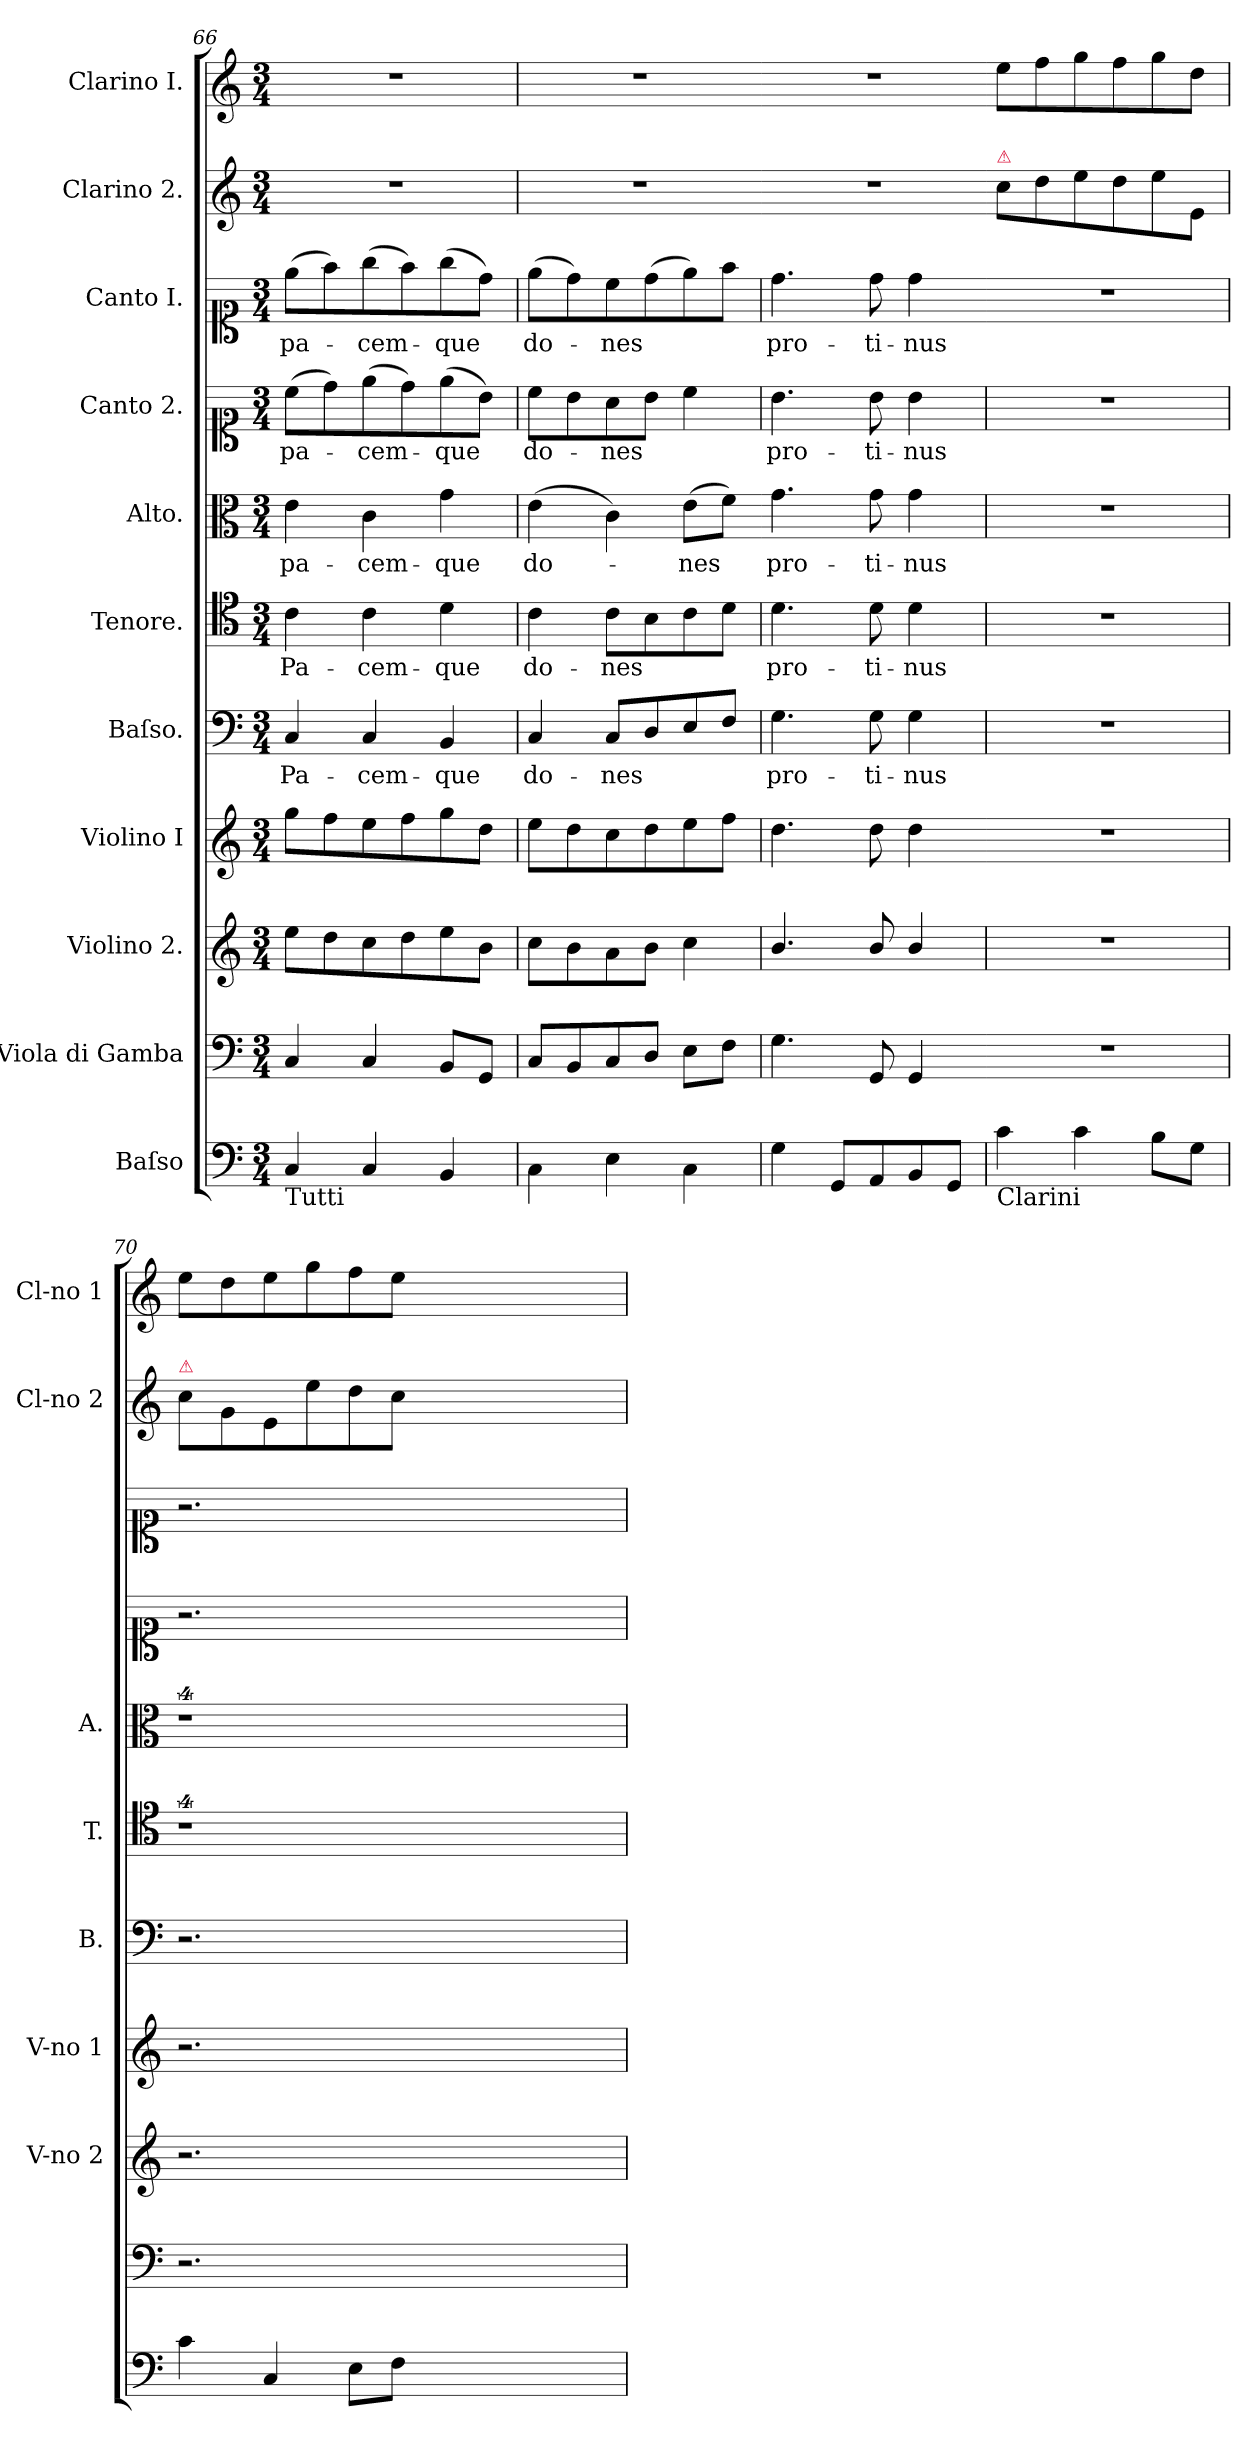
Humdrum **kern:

**kern	**kern	**kern	**kern	**kern	**text	**kern	**text	**kern	**text	**kern	**text	**kern	**text	**kern	**kern
*part11	*part10	*part9	*part8	*part7	*part7	*part6	*part6	*part5	*part5	*part4	*part4	*part3	*part3	*part2	*part1
*staff11	*staff10	*staff9	*staff8	*staff7	*staff7	*staff6	*staff6	*staff5	*staff5	*staff4	*staff4	*staff3	*staff3	*staff2	*staff1
*I"Baſso	*I"Viola di Gamba	*I"Violino 2.	*I"Violino I	*I"Baſso.	*	*I"Tenore.	*	*I"Alto.	*	*I"Canto 2.	*	*I"Canto I.	*	*I"Clarino 2.	*I"Clarino I.
*	*	*I'V-no 2	*I'V-no 1	*I'B.	*	*I'T.	*	*I'A.	*	*	*	*	*	*I'Cl-no 2	*I'Cl-no 1
*clefF4	*clefF4	*clefG2	*clefG2	*clefF4	*	*clefC4	*	*clefC3	*	*clefC1	*	*clefC1	*	*clefG2	*clefG2
*k[]	*k[]	*k[]	*k[]	*k[]	*	*k[]	*	*k[]	*	*k[]	*	*k[]	*	*k[]	*k[]
*C:	*C:	*C:	*C:	*C:	*	*C:	*	*C:	*	*C:	*	*C:	*	*C:	*C:
*M3/4	*M3/4	*M3/4	*M3/4	*M3/4	*	*M3/4	*	*M3/4	*	*M3/4	*	*M3/4	*	*M3/4	*M3/4
=66	=66	=66	=66	=66	=66	=66	=66	=66	=66	=66	=66	=66	=66	=66	=66
!LO:TX:b:t=Tutti	!	!	!	!	!	!	!	!	!	!	!	!	!	!	!
4C/	4C/	8ee\L	8gg\L	4C/	Pa-	4c\	Pa-	4e\	pa-	(>8cc\L	-pa-	(>8ee\L	pa-	2.r	2.r
.	.	8dd\	8ff\	.	.	.	.	.	.	8dd\)	.	8ff\)	.	.	.
4C/	4C/	8cc\	8ee\	4C/	-cem-	4c\	-cem-	4c\	-cem-	(>8ee\	-cem-	(>8gg\	-cem-	.	.
.	.	8dd\	8ff\	.	.	.	.	.	.	8dd\)	.	8ff\)	.	.	.
4BB/	8BB/L	8ee\	8gg\	4BB/	-que	4d\	-que	4g\	-que	(>8ee\	-que	(>8gg\	-que	.	.
.	8GG/J	8b\J	8dd\J	.	.	.	.	.	.	8b\J)	.	8dd\J)	.	.	.
=67	=67	=67	=67	=67	=67	=67	=67	=67	=67	=67	=67	=67	=67	=67	=67
4C\	8C/L	8cc\L	8ee\L	4C/	do-	4c\	do-	(>4e\	-do-	8cc\L	do-	(>8ee\L	do-	2.r	2.r
.	8BB/	8b\	8dd\	.	.	.	.	.	.	8b\	.	8dd\)	.	.	.
4E\	8C/	8a\	8cc\	8C/L	-nes	8c\L	-nes	4c\)	.	8a\	-nes	8cc\	-nes	.	.
.	8D/J	8b\J	8dd\	8D/	.	8B\	.	.	.	8b\J	.	(>8dd\	.	.	.
4C\	8E\L	4cc\	8ee\	8E/	.	8c\	.	(>8e\L	-nes	4cc\	.	8ee\)	.	.	.
.	8F\J	.	8ff\J	8F/J	.	8d\J	.	8f\J)	.	.	.	8ff\J	.	.	.
=68	=68	=68	=68	=68	=68	=68	=68	=68-	=68	=68	=68	=68	=68	=68	=68
4G\	4.G\	4.b/	4.dd\	4.G\	pro-	4.d\	pro-	4.g\	pro-	4.b\	pro-	4.dd\	pro-	2.r	2.r
8GG/L	.	.	.	.	.	.	.	.	.	.	.	.	.	.	.
8AA/	8GG/	8b/	8dd\	8G\	-ti-	8d\	-ti-	8g\	-ti-	8b\	-ti-	8dd\	-ti-	.	.
8BB/	4GG/	4b/	4dd\	4G\	-nus	4d\	-nus	4g\	-nus	4b\	-nus	4dd\	-nus	.	.
8GG/J	.	.	.	.	.	.	.	.	.	.	.	.	.	.	.
=69	=69-	=69	=69-	=69	=69-	=69	=69-	=69	=69-	=69	=69-	=69-	=69-	=69-	=69-
!	!	!	!	!	!	!	!	!	!	!	!	!	!	!LO:TX:a:color=crimson:t=⚠	!
!LO:TX:b:t=Clarini	!	!	!	!	!	!	!	!	!	!	!	!	!	!	!
4c\	2.r	2.r	2.r	2.r	.	2.r	.	2.r	.	2.r	.	2.r	.	8cc\L	8ee\L
.	.	.	.	.	.	.	.	.	.	.	.	.	.	8dd\	8ff\
4c\	.	.	.	.	.	.	.	.	.	.	.	.	.	8ee\	8gg\
.	.	.	.	.	.	.	.	.	.	.	.	.	.	8dd\	8ff\
8B\L	.	.	.	.	.	.	.	.	.	.	.	.	.	8ee\	8gg\
8G\J	.	.	.	.	.	.	.	.	.	.	.	.	.	8e/J	8dd\J
=70	=70	=70	=70	=70	=70	=70	=70	=70	=70	=70	=70	=70	=70	=70	=70
!	!	!	!	!	!	!	!	!	!	!	!	!	!	!LO:TX:a:color=crimson:t=⚠	!
4c\	2.r	2.r	2.r	2.r	.	4%9r	.	4%9r	.	2.r	.	2.r	.	8cc\L	8ee\L
.	.	.	.	.	.	.	.	.	.	.	.	.	.	8g/	8dd\
4C/	.	.	.	.	.	.	.	.	.	.	.	.	.	8e/	8ee\
.	.	.	.	.	.	.	.	.	.	.	.	.	.	8ee\	8gg\
8E\L	.	.	.	.	.	.	.	.	.	.	.	.	.	8dd\	8ff\
8F\J	.	.	.	.	.	.	.	.	.	.	.	.	.	8cc\J	8ee\J
1.ryy	1.ryy	1.ryy	1.ryy	1.ryy	.	.	.	.	.	1.ryy	.	1.ryy	.	1.ryy	1.ryy
=	=	=	=	=	=	=	=	=	=	=	=	=	=	=	=
*-	*-	*-	*-	*-	*-	*-	*-	*-	*-	*-	*-	*-	*-	*-	*-
